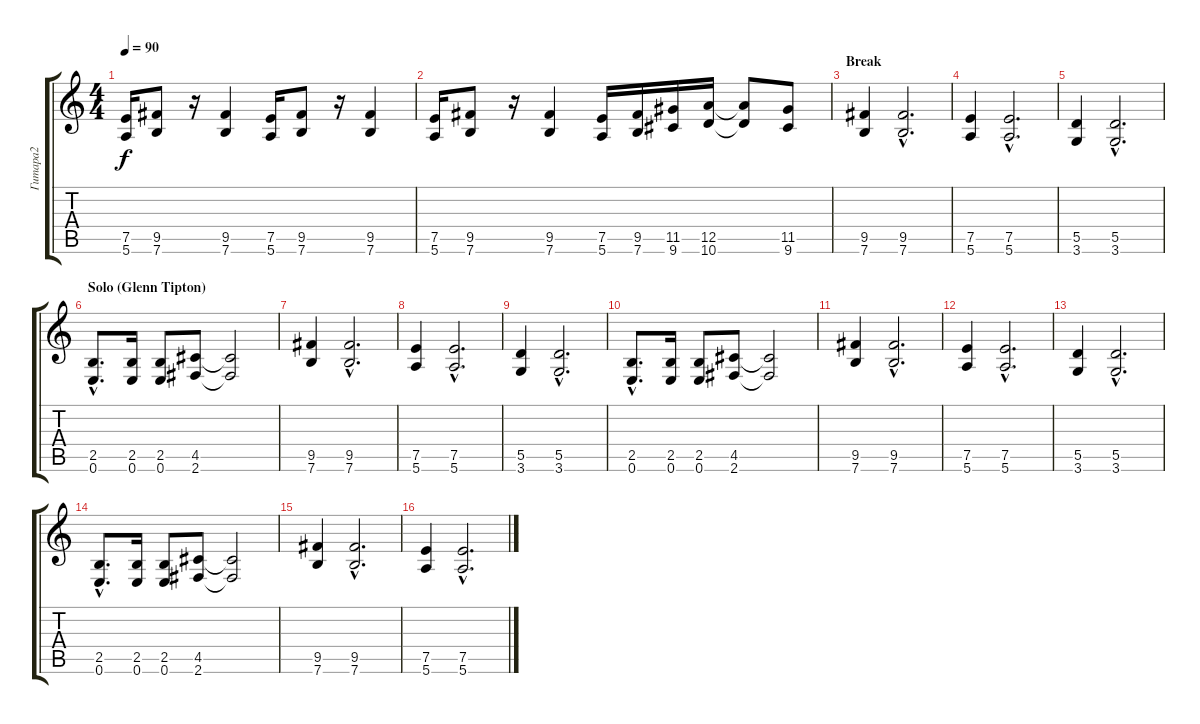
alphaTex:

\track ("Гитара2" "Гитара2") {instrument distortionguitar}
\staff {score tabs}
\tuning (E4 B3 G3 D3 A2 E2) {hide}
\ts (4 4)
\tempo 90
\clef g2
\ks c
(7.5 5.6).16{dy f} (9.5 7.6).8 r.16 (9.5 7.6).4 (7.5 5.6).16 (9.5 7.6).8 r.16 (9.5 7.6).4 |
(7.5 5.6).16 (9.5 7.6).8 r.16 (9.5 7.6).4 (7.5 5.6).16 (9.5 7.6).16 (11.5 9.6).16 (12.5 10.6).16 (12.5{t} 10.6{t}).8 (11.5 9.6).8 |
\section ("" "Break")
(9.5 7.6).4 (9.5{hac} 7.6{hac}).2{d} |
(7.5 5.6).4 (7.5{hac} 5.6{hac}).2{d} |
(5.5 3.6).4 (5.5{hac} 3.6{hac}).2{d} |
\section ("" "Solo (Glenn Tipton)")
(2.5{hac} 0.6{hac}).8{d} (2.5 0.6).16 (2.5 0.6).8 (4.5 2.6).8 (4.5{t} 2.6{t}).2 |
(9.5 7.6).4 (9.5{hac} 7.6{hac}).2{d} |
(7.5 5.6).4 (7.5{hac} 5.6{hac}).2{d} |
(5.5 3.6).4 (5.5{hac} 3.6{hac}).2{d} |
(2.5{hac} 0.6{hac}).8{d} (2.5 0.6).16 (2.5 0.6).8 (4.5 2.6).8 (4.5{t} 2.6{t}).2 |
(9.5 7.6).4 (9.5{hac} 7.6{hac}).2{d} |
(7.5 5.6).4 (7.5{hac} 5.6{hac}).2{d} |
(5.5 3.6).4 (5.5{hac} 3.6{hac}).2{d} |
(2.5{hac} 0.6{hac}).8{d} (2.5 0.6).16 (2.5 0.6).8 (4.5 2.6).8 (4.5{t} 2.6{t}).2 |
(9.5 7.6).4 (9.5{hac} 7.6{hac}).2{d} |
(7.5 5.6).4 (7.5{hac} 5.6{hac}).2{d}
